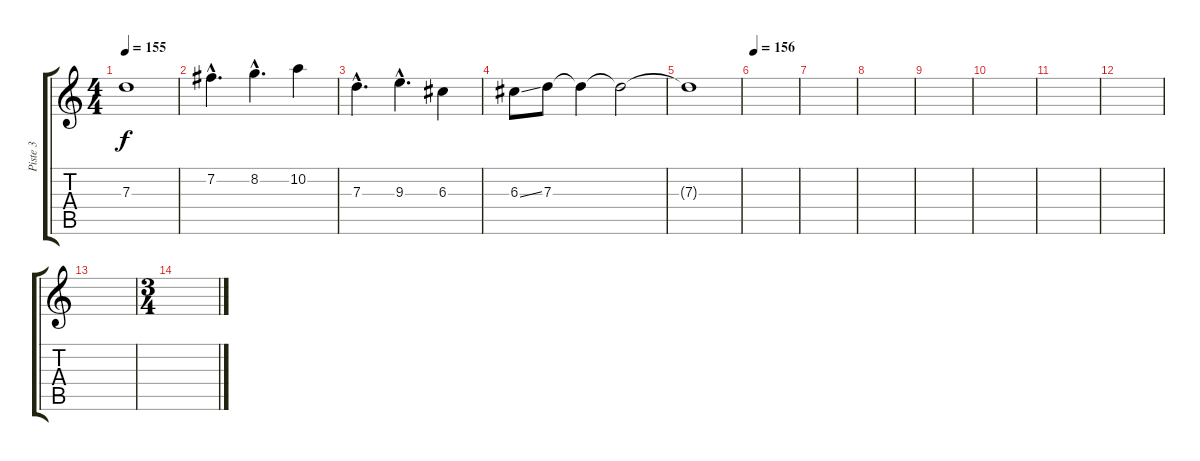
\track ("Piste 3" "Piste 3") {instrument overdrivenguitar}
\staff {score tabs}
\tuning (E4 B3 G3 D3 A2 E2) {hide}
\ts (4 4)
\tempo 155
\clef g2
\ks c
7.3{t}.1{dy f} |
7.2{hac}.4{d} 8.2{hac}.4{d} 10.2.4 |
7.3{hac}.4{d} 9.3{hac}.4{d} 6.3.4 |
6.3{ss}.8 7.3.8 7.3{t}.4 7.3{t}.2 |
7.3{t}.1 |
\tempo 156
|
|
|
|
|
|
|
|
\ts (3 4)
